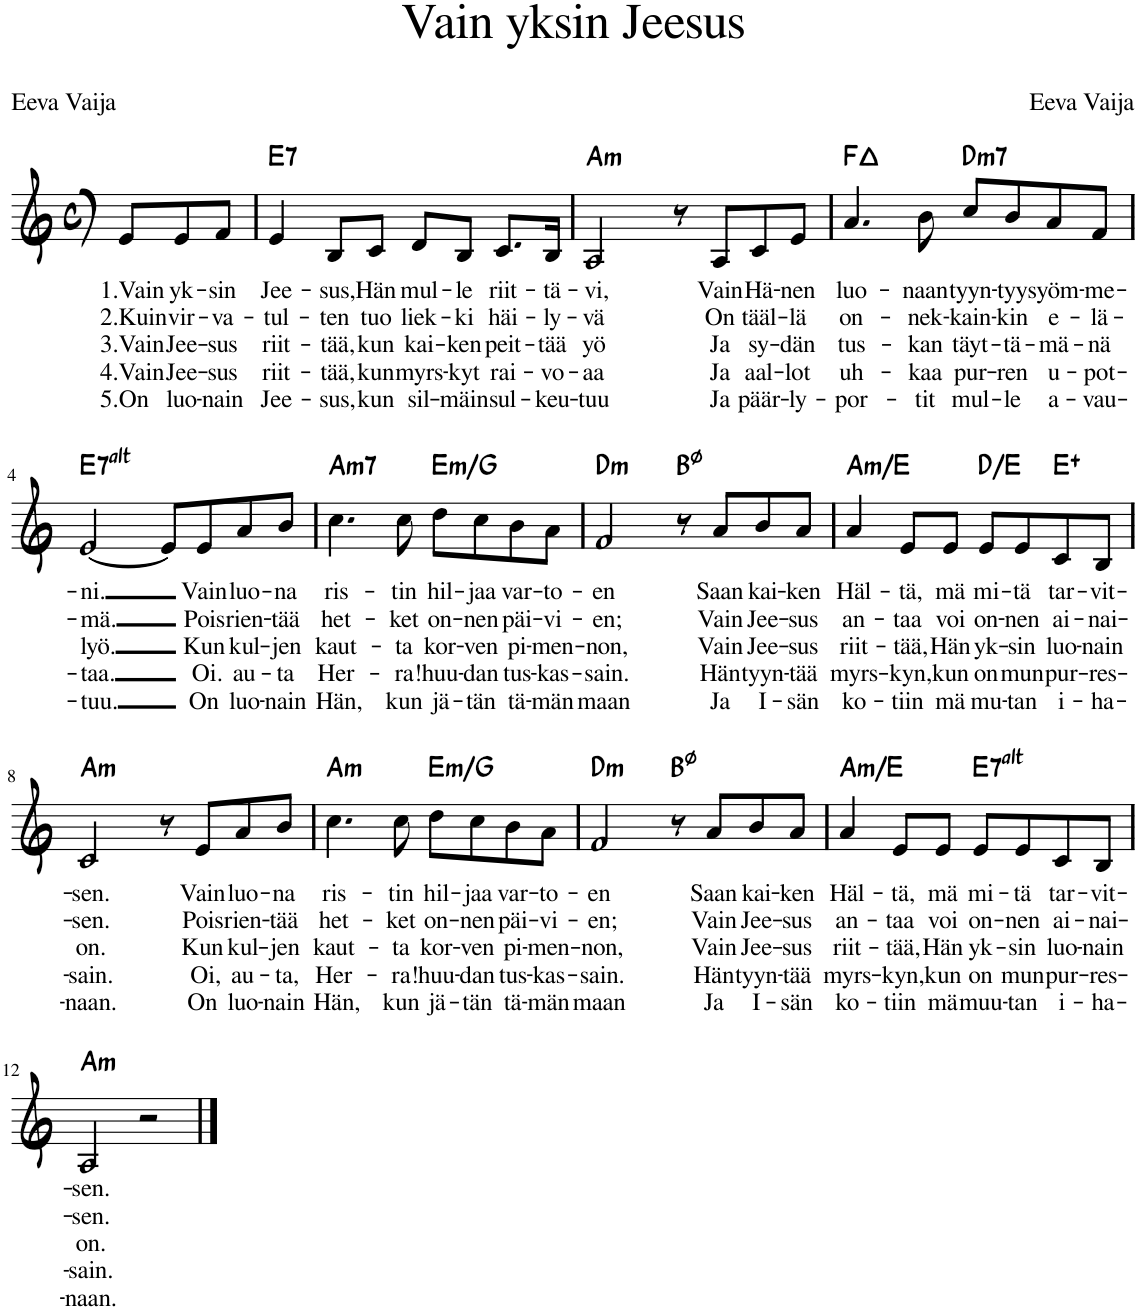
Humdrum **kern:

**kern	**text	**text	**text	**text	**text	**harte
*part1	*part1	*part1	*part1	*part1	*part1	*part1
*staff1	*staff1	*staff1	*staff1	*staff1	*staff1	*
*I"Piano	*	*	*	*	*	*
*I'Pno.	*	*	*	*	*	*
*clefG2	*	*	*	*	*	*
*k[]	*	*	*	*	*	*
*M4/4	*	*	*	*	*	*
*met(c)	*	*	*	*	*	*
=	=	=	=	=	=	=
!	!LO:LY:b	!LO:LY:b	!LO:LY:b	!LO:LY:b	!LO:LY:b	!
8e/L	1.Vain	2.Kuin	3.Vain	4.Vain	5.On	.
!	!LO:LY:b	!LO:LY:b	!LO:LY:b	!LO:LY:b	!LO:LY:b	!
8e/	yk-	vir-	Jee-	Jee-	luo-	.
!	!LO:LY:b	!LO:LY:b	!LO:LY:b	!LO:LY:b	!LO:LY:b	!
8f/J	-sin	-va-	-sus	-sus	-nain	.
=1	=1	=1	=1	=1	=1	=1
!	!LO:LY:b	!LO:LY:b	!LO:LY:b	!LO:LY:b	!LO:LY:b	!LO:H:kt=7
4e/	Jee-	-tul-	riit-	riit-	Jee-	E:7
!	!LO:LY:b	!LO:LY:b	!LO:LY:b	!LO:LY:b	!LO:LY:b	!
8B/L	-sus,	-ten	-tää,	-tää,	-sus,	.
!	!LO:LY:b	!LO:LY:b	!LO:LY:b	!LO:LY:b	!LO:LY:b	!
8c/J	Hän	tuo	kun	kun	kun	.
!	!LO:LY:b	!LO:LY:b	!LO:LY:b	!LO:LY:b	!LO:LY:b	!
8d/L	mul-	liek-	kai-	myrs-	sil-	.
!	!LO:LY:b	!LO:LY:b	!LO:LY:b	!LO:LY:b	!LO:LY:b	!
8B/J	-le	-ki	-ken	-kyt	-mäin	.
!	!LO:LY:b	!LO:LY:b	!LO:LY:b	!LO:LY:b	!LO:LY:b	!
8.c/L	riit-	häi-	peit-	rai-	sul-	.
!	!LO:LY:b	!LO:LY:b	!LO:LY:b	!LO:LY:b	!LO:LY:b	!
16B/Jk	-tä-	-ly-	-tää	-vo-	-keu-	.
=2	=2	=2	=2	=2	=2	=2
!	!LO:LY:b	!LO:LY:b	!LO:LY:b	!LO:LY:b	!LO:LY:b	!LO:H:kt=m
2A/	-vi,	-vä	yö	-aa	-tuu	A:min
8r	.	.	.	.	.	.
!	!LO:LY:b	!LO:LY:b	!LO:LY:b	!LO:LY:b	!LO:LY:b	!
8A/L	Vain	On	Ja	Ja	Ja	.
!	!LO:LY:b	!LO:LY:b	!LO:LY:b	!LO:LY:b	!LO:LY:b	!
8c/	Hä-	tääl-	sy-	aal-	päär-	.
!	!LO:LY:b	!LO:LY:b	!LO:LY:b	!LO:LY:b	!LO:LY:b	!
8e/J	-nen	-lä	-dän	-lot	-ly-	.
=3	=3	=3	=3	=3	=3	=3
!	!LO:LY:b	!LO:LY:b	!LO:LY:b	!LO:LY:b	!LO:LY:b	!
4.a/	luo-	on-	tus-	uh-	-por-	F:maj
!	!LO:LY:b	!LO:LY:b	!LO:LY:b	!LO:LY:b	!LO:LY:b	!
8b\	-naan	-nek-	-kan	-kaa	-tit	.
!	!LO:LY:b	!LO:LY:b	!LO:LY:b	!LO:LY:b	!LO:LY:b	!LO:H:kt=m7
8cc/L	tyyn-	-kain-	täyt-	pur-	mul-	D:min7
!	!LO:LY:b	!LO:LY:b	!LO:LY:b	!LO:LY:b	!LO:LY:b	!
8b/	-tyy	-kin	-tä-	-ren	-le	.
!	!LO:LY:b	!LO:LY:b	!LO:LY:b	!LO:LY:b	!LO:LY:b	!
8a/	syöm-	e-	-mä-	u-	a-	.
!	!LO:LY:b	!LO:LY:b	!LO:LY:b	!LO:LY:b	!LO:LY:b	!
8f/J	-me-	-lä-	-nä	-pot-	-vau-	.
!!LO:LB:g=z
=4	=4	=4	=4	=4	=4	=4
!	!LO:LY:b	!LO:LY:b	!LO:LY:b	!LO:LY:b	!LO:LY:b	!LO:H:kt=7
[2e/	-ni.	-mä.	lyö.	-taa.	-tuu.	E:(3,b5,#5,b7,b9,#9)
8e/L]	.	.	.	.	.	.
!	!LO:LY:b	!LO:LY:b	!LO:LY:b	!LO:LY:b	!LO:LY:b	!
8e/	Vain	Pois	Kun	Oi.	On	.
!	!LO:LY:b	!LO:LY:b	!LO:LY:b	!LO:LY:b	!LO:LY:b	!
8a/	luo-	rien-	kul-	au-	luo-	.
!	!LO:LY:b	!LO:LY:b	!LO:LY:b	!LO:LY:b	!LO:LY:b	!
8bn/J	-na	-tää	-jen	-ta	-nain	.
=5	=5	=5	=5	=5	=5	=5
!	!LO:LY:b	!LO:LY:b	!LO:LY:b	!LO:LY:b	!LO:LY:b	!LO:H:kt=m7
4.cc\	ris-	het-	kaut-	Her-	Hän,	A:min7
!	!LO:LY:b	!LO:LY:b	!LO:LY:b	!LO:LY:b	!LO:LY:b	!
8cc\	-tin	-ket	-ta	-ra!	kun	.
!	!LO:LY:b	!LO:LY:b	!LO:LY:b	!LO:LY:b	!LO:LY:b	!LO:H:kt=m
8dd\L	hil-	on-	kor-	huu-	jä-	E:min/b3
!	!LO:LY:b	!LO:LY:b	!LO:LY:b	!LO:LY:b	!LO:LY:b	!
8cc\	-jaa	-nen	-ven	-dan	-tän	.
!	!LO:LY:b	!LO:LY:b	!LO:LY:b	!LO:LY:b	!LO:LY:b	!
8b\	var-	päi-	pi-	tus-	tä-	.
!	!LO:LY:b	!LO:LY:b	!LO:LY:b	!LO:LY:b	!LO:LY:b	!
8a\J	-to-	-vi-	-men-	-kas-	-män	.
=6	=6	=6	=6	=6	=6	=6
!	!LO:LY:b	!LO:LY:b	!LO:LY:b	!LO:LY:b	!LO:LY:b	!LO:H:kt=m
2f/	-en	-en;	-non,	-sain.	maan	D:min
8r	.	.	.	.	.	B:hdim7
!	!LO:LY:b	!LO:LY:b	!LO:LY:b	!LO:LY:b	!LO:LY:b	!
8a/L	Saan	Vain	Vain	Hän	Ja	.
!	!LO:LY:b	!LO:LY:b	!LO:LY:b	!LO:LY:b	!LO:LY:b	!
8b/	kai-	Jee-	Jee-	tyyn-	I-	.
!	!LO:LY:b	!LO:LY:b	!LO:LY:b	!LO:LY:b	!LO:LY:b	!
8a/J	-ken	-sus	-sus	-tää	-sän	.
=7	=7	=7	=7	=7	=7	=7
!	!LO:LY:b	!LO:LY:b	!LO:LY:b	!LO:LY:b	!LO:LY:b	!LO:H:kt=m
4a/	Häl-	an-	riit-	myrs-	ko-	A:min/5
!	!LO:LY:b	!LO:LY:b	!LO:LY:b	!LO:LY:b	!LO:LY:b	!
8e/L	-tä,	-taa	-tää,	-kyn,	-tiin	.
!	!LO:LY:b	!LO:LY:b	!LO:LY:b	!LO:LY:b	!LO:LY:b	!
8e/J	mä	voi	Hän	kun	mä	.
!	!LO:LY:b	!LO:LY:b	!LO:LY:b	!LO:LY:b	!LO:LY:b	!
8e/L	mi-	on-	yk-	on	mu-	D:maj/2
!	!LO:LY:b	!LO:LY:b	!LO:LY:b	!LO:LY:b	!LO:LY:b	!
8e/	-tä	-nen	-sin	mun	-tan	.
!	!LO:LY:b	!LO:LY:b	!LO:LY:b	!LO:LY:b	!LO:LY:b	!
8c/	tar-	ai-	luo-	pur-	i-	E:aug
!	!LO:LY:b	!LO:LY:b	!LO:LY:b	!LO:LY:b	!LO:LY:b	!
8Bn/J	-vit-	-nai-	-nain	-res-	-ha-	.
!!LO:LB:g=z
=8	=8	=8	=8	=8	=8	=8
!	!LO:LY:b	!LO:LY:b	!LO:LY:b	!LO:LY:b	!LO:LY:b	!LO:H:kt=m
2c/	-sen.	-sen.	on.	-sain.	-naan.	A:min
8r	.	.	.	.	.	.
!	!LO:LY:b	!LO:LY:b	!LO:LY:b	!LO:LY:b	!LO:LY:b	!
8e/L	Vain	Pois	Kun	Oi,	On	.
!	!LO:LY:b	!LO:LY:b	!LO:LY:b	!LO:LY:b	!LO:LY:b	!
8a/	luo-	rien-	kul-	au-	luo-	.
!	!LO:LY:b	!LO:LY:b	!LO:LY:b	!LO:LY:b	!LO:LY:b	!
8b/J	-na	-tää	-jen	-ta,	-nain	.
=9	=9	=9	=9	=9	=9	=9
!	!LO:LY:b	!LO:LY:b	!LO:LY:b	!LO:LY:b	!LO:LY:b	!LO:H:kt=m
4.cc\	ris-	het-	kaut-	Her-	Hän,	A:min
!	!LO:LY:b	!LO:LY:b	!LO:LY:b	!LO:LY:b	!LO:LY:b	!
8cc\	-tin	-ket	-ta	-ra!	kun	.
!	!LO:LY:b	!LO:LY:b	!LO:LY:b	!LO:LY:b	!LO:LY:b	!LO:H:kt=m
8dd\L	hil-	on-	kor-	huu-	jä-	E:min/b3
!	!LO:LY:b	!LO:LY:b	!LO:LY:b	!LO:LY:b	!LO:LY:b	!
8cc\	-jaa	-nen	-ven	-dan	-tän	.
!	!LO:LY:b	!LO:LY:b	!LO:LY:b	!LO:LY:b	!LO:LY:b	!
8b\	var-	päi-	pi-	tus-	tä-	.
!	!LO:LY:b	!LO:LY:b	!LO:LY:b	!LO:LY:b	!LO:LY:b	!
8a\J	-to-	-vi-	-men-	-kas-	-män	.
=10	=10	=10	=10	=10	=10	=10
!	!LO:LY:b	!LO:LY:b	!LO:LY:b	!LO:LY:b	!LO:LY:b	!LO:H:kt=m
2f/	-en	-en;	-non,	-sain.	maan	D:min
8r	.	.	.	.	.	B:hdim7
!	!LO:LY:b	!LO:LY:b	!LO:LY:b	!LO:LY:b	!LO:LY:b	!
8a/L	Saan	Vain	Vain	Hän	Ja	.
!	!LO:LY:b	!LO:LY:b	!LO:LY:b	!LO:LY:b	!LO:LY:b	!
8b/	kai-	Jee-	Jee-	tyyn-	I-	.
!	!LO:LY:b	!LO:LY:b	!LO:LY:b	!LO:LY:b	!LO:LY:b	!
8a/J	-ken	-sus	-sus	-tää	-sän	.
=11	=11	=11	=11	=11	=11	=11
!	!LO:LY:b	!LO:LY:b	!LO:LY:b	!LO:LY:b	!LO:LY:b	!LO:H:kt=m
4a/	Häl-	an-	riit-	myrs-	ko-	A:min/5
!	!LO:LY:b	!LO:LY:b	!LO:LY:b	!LO:LY:b	!LO:LY:b	!
8e/L	-tä,	-taa	-tää,	-kyn,	-tiin	.
!	!LO:LY:b	!LO:LY:b	!LO:LY:b	!LO:LY:b	!LO:LY:b	!
8e/J	mä	voi	Hän	kun	mä	.
!	!LO:LY:b	!LO:LY:b	!LO:LY:b	!LO:LY:b	!LO:LY:b	!LO:H:kt=7
8e/L	mi-	on-	yk-	on	muu-	E:(3,b5,#5,b7,b9,#9)
!	!LO:LY:b	!LO:LY:b	!LO:LY:b	!LO:LY:b	!LO:LY:b	!
8e/	-tä	-nen	-sin	mun	-tan	.
!	!LO:LY:b	!LO:LY:b	!LO:LY:b	!LO:LY:b	!LO:LY:b	!
8c/	tar-	ai-	luo-	pur-	i-	.
!	!LO:LY:b	!LO:LY:b	!LO:LY:b	!LO:LY:b	!LO:LY:b	!
8Bn/J	-vit-	-nai-	-nain	-res-	-ha-	.
!!LO:LB:g=z
=12	=12	=12	=12	=12	=12	=12
!	!LO:LY:b	!LO:LY:b	!LO:LY:b	!LO:LY:b	!LO:LY:b	!LO:H:kt=m
2A/	-sen.	-sen.	on.	-sain.	-naan.	A:min
2r	.	.	.	.	.	.
==	==	==	==	==	==	==
*-	*-	*-	*-	*-	*-	*-
